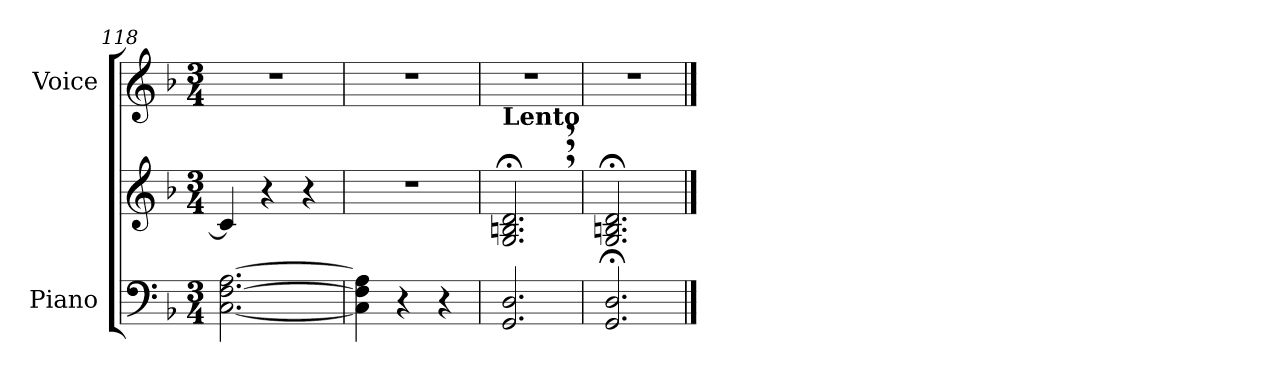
**kern	**kern	**kern
*part2	*part2	*part1
*staff3	*staff2	*staff1
*I"Piano	*	*I"Voice
*I'Pno	*	*
*clefF4	*clefG2	*clefG2
*k[b-]	*k[b-]	*k[b-]
*M3/4	*M3/4	*M3/4
=118	=118	=118
[2.C\ [2.F\ [2.A\	4c/]	2.r
.	4r	.
.	4r	.
=119	=119	=119
4C\] 4F\] 4A\]	2.r	2.r
4r	.	.
4r	.	.
=120	=120	=120
!	!	!LO:TX:b:B:t=Lento
2.GG/ 2.D/	2.G/;<, 2.Bn/;<, 2.d/;<,	2.r
=121	=121	=121
2.GG/;< 2.D/;<	2.G/;< 2.Bn/;< 2.d/;<	2.r
==	==	==
*-	*-	*-
